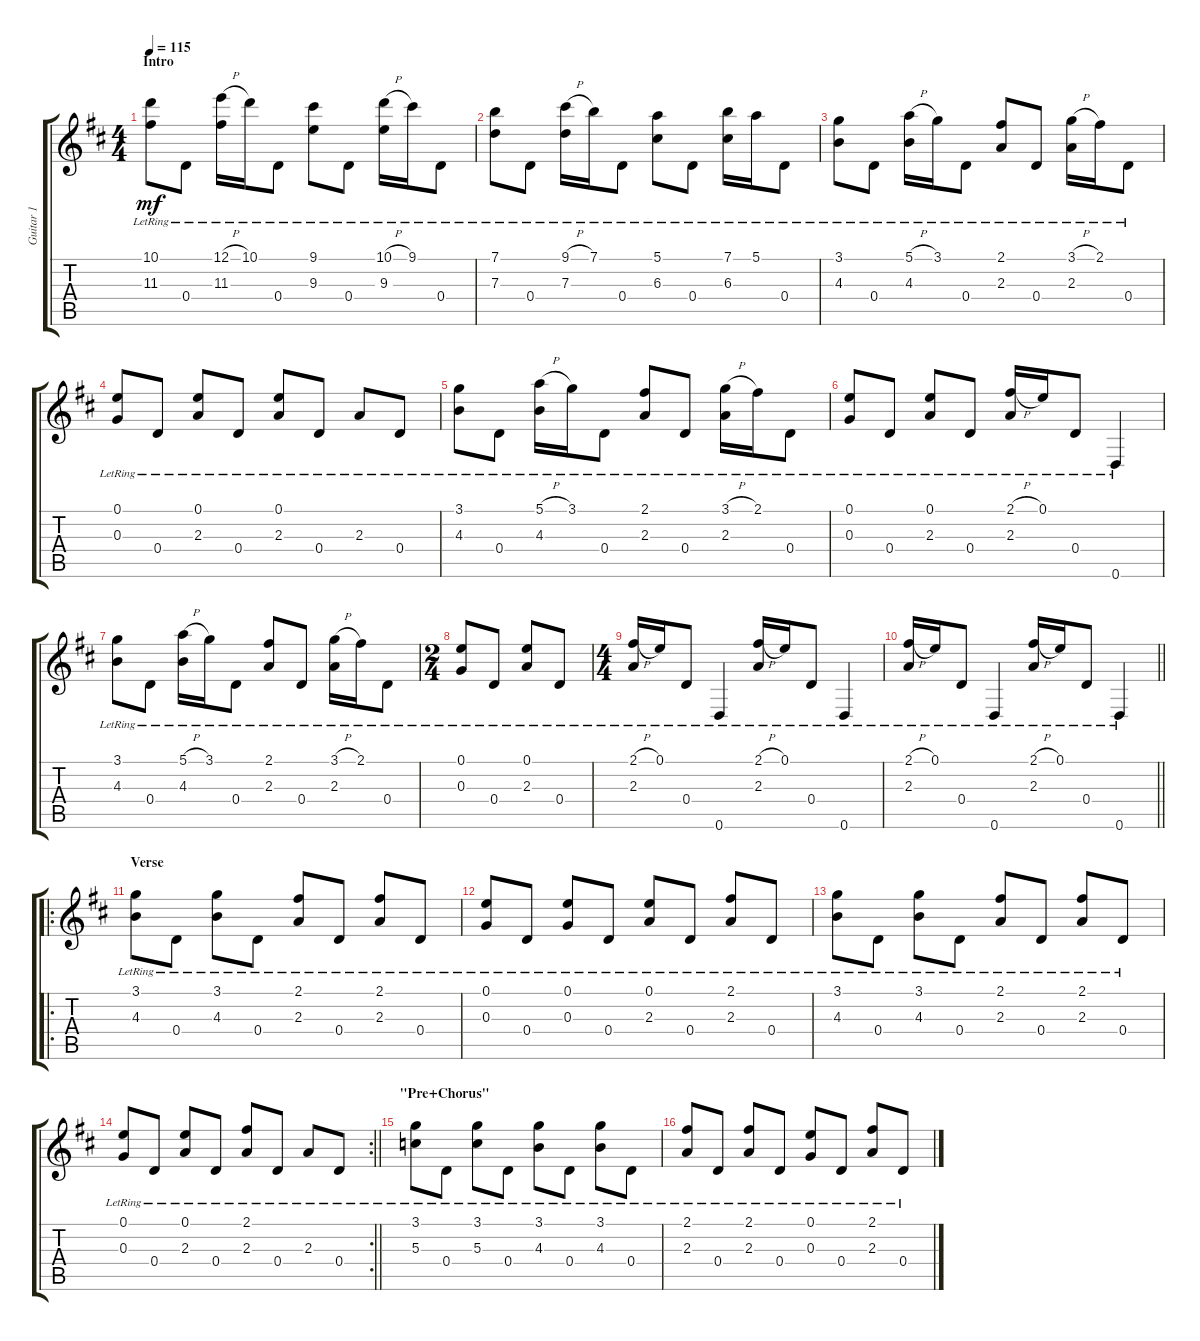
\track ("Guitar 1" "Guitar 1") {instrument acousticguitarnylon}
\staff {score tabs}
\tuning (E4 B3 G3 D3 A2 D2) {hide}
\ts (4 4)
\section ("" "Intro")
\tempo 115
\clef g2
\ks d
(10.1{lr} 11.3{lr}).8{dy mf instrument acousticguitarnylon} 0.4{lr}.8 (12.1{h lr} 11.3{lr}).16 10.1{lr}.16 0.4{lr}.8 (9.1{lr} 9.3{lr}).8 0.4{lr}.8 (10.1{h lr} 9.3{lr}).16 9.1{lr}.16 0.4{lr}.8 |
(7.1{lr} 7.3{lr}).8 0.4{lr}.8 (9.1{h lr} 7.3{lr}).16 7.1{lr}.16 0.4{lr}.8 (5.1{lr} 6.3{lr}).8 0.4{lr}.8 (7.1{lr} 6.3{lr}).16 5.1{lr}.16 0.4{lr}.8 |
(3.1{lr} 4.3{lr}).8 0.4{lr}.8 (5.1{h lr} 4.3{lr}).16 3.1{lr}.16 0.4{lr}.8 (2.1{lr} 2.3{lr}).8 0.4{lr}.8 (3.1{h lr} 2.3{lr}).16 2.1{lr}.16 0.4{lr}.8 |
(0.1{lr} 0.3{lr}).8 0.4{lr}.8 (0.1{lr} 2.3{lr}).8 0.4{lr}.8 (0.1{lr} 2.3{lr}).8 0.4{lr}.8 2.3{lr}.8 0.4{lr}.8 |
(3.1{lr} 4.3{lr}).8 0.4{lr}.8 (5.1{h lr} 4.3{lr}).16 3.1{lr}.16 0.4{lr}.8 (2.1{lr} 2.3{lr}).8 0.4{lr}.8 (3.1{h lr} 2.3{lr}).16 2.1{lr}.16 0.4{lr}.8 |
(0.1{lr} 0.3{lr}).8 0.4{lr}.8 (0.1{lr} 2.3{lr}).8 0.4{lr}.8 (2.1{h lr} 2.3{lr}).16 0.1{lr}.16 0.4{lr}.8 0.6{lr}.4 |
(3.1{lr} 4.3{lr}).8 0.4{lr}.8 (5.1{h lr} 4.3{lr}).16 3.1{lr}.16 0.4{lr}.8 (2.1{lr} 2.3{lr}).8 0.4{lr}.8 (3.1{h lr} 2.3{lr}).16 2.1{lr}.16 0.4{lr}.8 |
\ts (2 4)
(0.1{lr} 0.3{lr}).8 0.4{lr}.8 (0.1{lr} 2.3{lr}).8 0.4{lr}.8 |
\ts (4 4)
(2.1{h lr} 2.3{lr}).16 0.1{lr}.16 0.4{lr}.8 0.6{lr}.4 (2.1{h lr} 2.3{lr}).16 0.1{lr}.16 0.4{lr}.8 0.6{lr}.4 |
\barLineRight lightlight
(2.1{h lr} 2.3{lr}).16 0.1{lr}.16 0.4{lr}.8 0.6{lr}.4 (2.1{h lr} 2.3{lr}).16 0.1{lr}.16 0.4{lr}.8 0.6{lr}.4 |
\ro
\section ("" "Verse")
(3.1{lr} 4.3{lr}).8 0.4{lr}.8 (3.1{lr} 4.3{lr}).8 0.4{lr}.8 (2.1{lr} 2.3{lr}).8 0.4{lr}.8 (2.1{lr} 2.3{lr}).8 0.4{lr}.8 |
(0.1{lr} 0.3{lr}).8 0.4{lr}.8 (0.1{lr} 0.3{lr}).8 0.4{lr}.8 (0.1{lr} 2.3{lr}).8 0.4{lr}.8 (2.1{lr} 2.3{lr}).8 0.4{lr}.8 |
(3.1{lr} 4.3{lr}).8 0.4{lr}.8 (3.1{lr} 4.3{lr}).8 0.4{lr}.8 (2.1{lr} 2.3{lr}).8 0.4{lr}.8 (2.1{lr} 2.3{lr}).8 0.4{lr}.8 |
\rc 2
\barLineRight lightlight
(0.1{lr} 0.3{lr}).8 0.4{lr}.8 (0.1{lr} 2.3{lr}).8 0.4{lr}.8 (2.1{lr} 2.3{lr}).8 0.4{lr}.8 2.3{lr}.8 0.4{lr}.8 |
\section ("" "\"Pre+Chorus\"")
(3.1{lr} 5.3{lr}).8 0.4{lr}.8 (3.1{lr} 5.3{lr}).8 0.4{lr}.8 (3.1{lr} 4.3{lr}).8 0.4{lr}.8 (3.1{lr} 4.3{lr}).8 0.4{lr}.8 |
(2.1{lr} 2.3{lr}).8 0.4{lr}.8 (2.1{lr} 2.3{lr}).8 0.4{lr}.8 (0.1{lr} 0.3{lr}).8 0.4{lr}.8 (2.1{lr} 2.3{lr}).8 0.4{lr}.8
